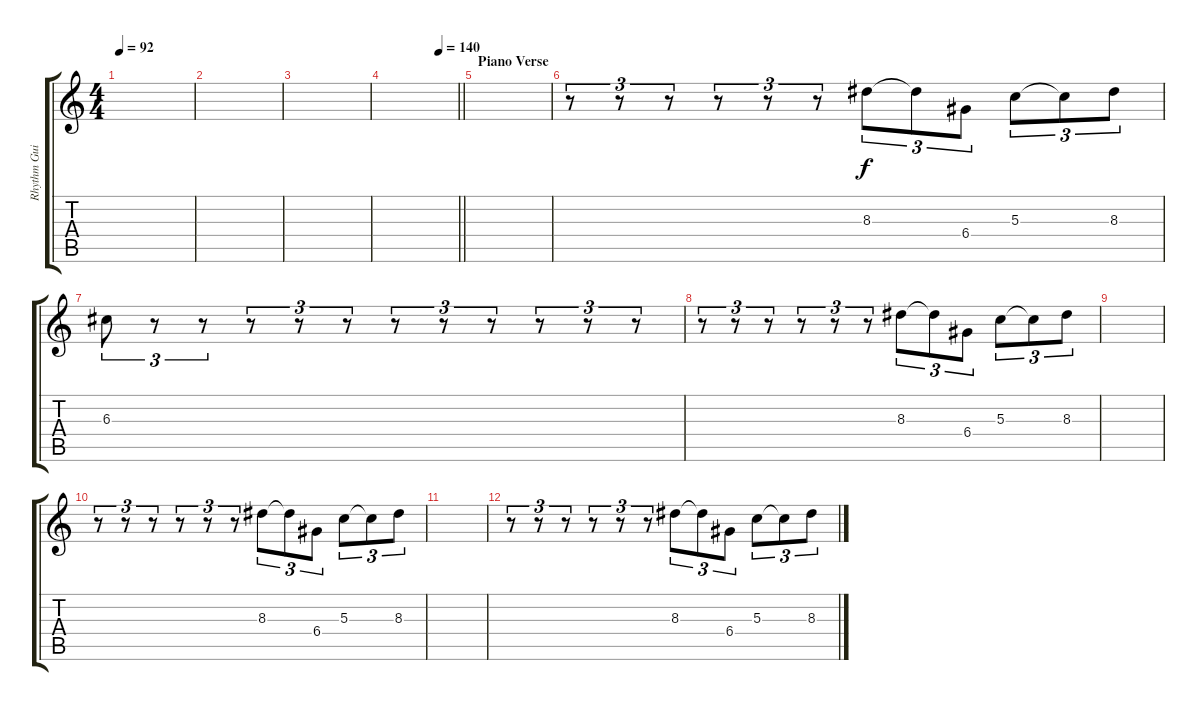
\track ("Rhythm Guitar" "Rhythm Gui") {instrument overdrivenguitar}
\staff {score tabs}
\tuning (E4 B3 G3 D3 A2 E2) {hide}
\ts (4 4)
\tempo 92
\clef g2
\ks c
|
|
|
\tempo (140 0.75)
\barLineRight lightlight
|
\section ("" "Piano Verse")
|
r.8{tu (3 2)} r.8{tu (3 2)} r.8{tu (3 2)} r.8{tu (3 2)} r.8{tu (3 2)} r.8{tu (3 2)} 8.3.8{tu (3 2)} 8.3{t}.8{tu (3 2)} 6.4.8{tu (3 2)} 5.3.8{tu (3 2)} 5.3{t}.8{tu (3 2)} 8.3.8{tu (3 2)} |
6.3.8{tu (3 2)} r.8{tu (3 2)} r.8{tu (3 2)} r.8{tu (3 2)} r.8{tu (3 2)} r.8{tu (3 2)} r.8{tu (3 2)} r.8{tu (3 2)} r.8{tu (3 2)} r.8{tu (3 2)} r.8{tu (3 2)} r.8{tu (3 2)} |
r.8{tu (3 2)} r.8{tu (3 2)} r.8{tu (3 2)} r.8{tu (3 2)} r.8{tu (3 2)} r.8{tu (3 2)} 8.3.8{tu (3 2)} 8.3{t}.8{tu (3 2)} 6.4.8{tu (3 2)} 5.3.8{tu (3 2)} 5.3{t}.8{tu (3 2)} 8.3.8{tu (3 2)} |
|
r.8{tu (3 2)} r.8{tu (3 2)} r.8{tu (3 2)} r.8{tu (3 2)} r.8{tu (3 2)} r.8{tu (3 2)} 8.3.8{tu (3 2)} 8.3{t}.8{tu (3 2)} 6.4.8{tu (3 2)} 5.3.8{tu (3 2)} 5.3{t}.8{tu (3 2)} 8.3.8{tu (3 2)} |
|
r.8{tu (3 2)} r.8{tu (3 2)} r.8{tu (3 2)} r.8{tu (3 2)} r.8{tu (3 2)} r.8{tu (3 2)} 8.3.8{tu (3 2)} 8.3{t}.8{tu (3 2)} 6.4.8{tu (3 2)} 5.3.8{tu (3 2)} 5.3{t}.8{tu (3 2)} 8.3.8{tu (3 2)}
